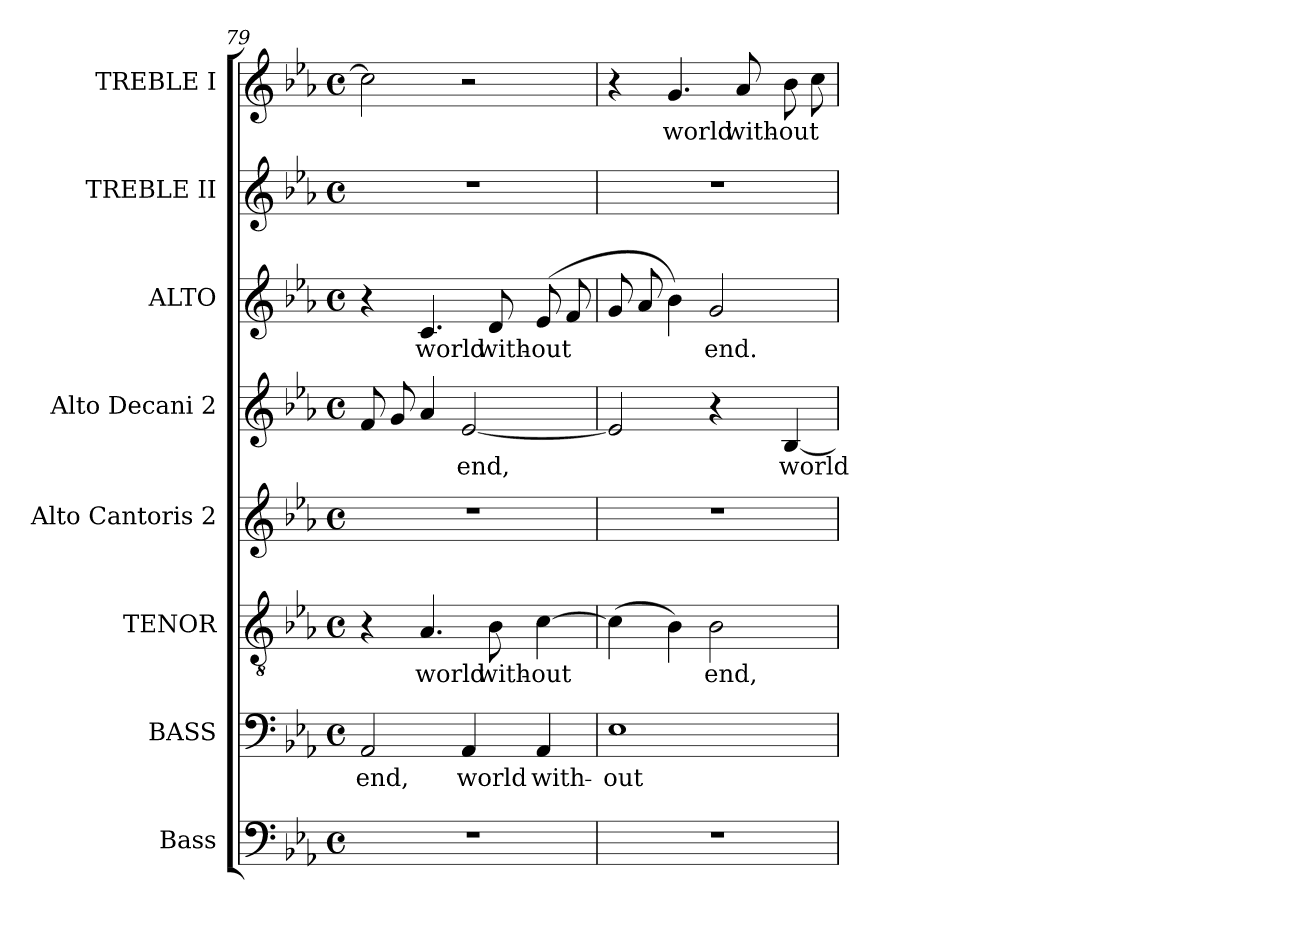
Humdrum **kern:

**kern	**kern	**text	**kern	**text	**kern	**kern	**text	**kern	**text	**kern	**kern	**text
*part8	*part7	*part7	*part6	*part6	*part5	*part4	*part4	*part3	*part3	*part2	*part1	*part1
*staff8	*staff7	*staff7	*staff6	*staff6	*staff5	*staff4	*staff4	*staff3	*staff3	*staff2	*staff1	*staff1
*I"Bass	*I"BASS	*	*I"TENOR	*	*I"Alto Cantoris 2	*I"Alto Decani 2	*	*I"ALTO	*	*I"TREBLE II	*I"TREBLE I	*
*I'B.	*I'B.	*	*I'T.	*	*I'A.Can.2	*I'A.Dec.2	*	*	*	*	*	*
!!LO:LB:g=z
*clefF4	*clefF4	*	*clefGv2	*	*clefG2	*clefG2	*	*clefG2	*	*clefG2	*clefG2	*
*	*	*	*ITrd7c12	*	*	*	*	*	*	*	*	*
*k[b-e-a-]	*k[b-e-a-]	*	*k[b-e-a-]	*	*k[b-e-a-]	*k[b-e-a-]	*	*k[b-e-a-]	*	*k[b-e-a-]	*k[b-e-a-]	*
*E-:	*E-:	*	*E-:	*	*E-:	*E-:	*	*E-:	*	*E-:	*E-:	*
*M4/4	*M4/4	*	*M4/4	*	*M4/4	*M4/4	*	*M4/4	*	*M4/4	*M4/4	*
*met(c)	*met(c)	*	*met(c)	*	*met(c)	*met(c)	*	*met(c)	*	*met(c)	*met(c)	*
=79	=79	=79	=79	=79	=79	=79	=79	=79	=79	=79	=79	=79
!	!	!LO:LY:b:color=#000000	!	!	!	!	!	!	!	!	!	!
1r	2AA-i/	end,	4r	.	1r	8fi/	.	4r	.	1r	2cci\]	.
.	.	.	.	.	.	8gi/	.	.	.	.	.	.
!	!	!	!	!LO:LY:b:color=#000000	!	!	!	!	!	!	!	!
!	!	!	!	!	!	!	!	!	!LO:LY:b:color=#000000	!	!	!
.	.	.	4.AA-i/	world	.	4a-i/	.	4.ci/	world	.	.	.
!	!	!LO:LY:b:color=#000000	!	!	!	!	!	!	!	!	!	!
!	!	!	!	!	!	!	!LO:LY:b:color=#000000	!	!	!	!	!
.	4AA-i/	world	.	.	.	[2e-i/	end,	.	.	.	2r	.
!	!	!	!	!LO:LY:b:color=#000000	!	!	!	!	!	!	!	!
!	!	!	!	!	!	!	!	!	!LO:LY:b:color=#000000	!	!	!
.	.	.	8BB-i\	with-	.	.	.	8di/	with-	.	.	.
!	!	!LO:LY:b:color=#000000	!	!	!	!	!	!	!	!	!	!
!	!	!	!	!LO:LY:b:color=#000000	!	!	!	!	!	!	!	!
!	!	!	!	!	!	!	!	!	!LO:LY:b:color=#000000	!	!	!
.	4AA-i/	with-	[4Ci\	-out	.	.	.	(8e-i/	-out	.	.	.
.	.	.	.	.	.	.	.	8fi/	.	.	.	.
=80	=80	=80	=80	=80	=80	=80	=80	=80	=80	=80	=80	=80
!	!	!LO:LY:b:color=#000000	!	!	!	!	!	!	!	!	!	!
1r	1E-i	-out	(4Ci\]	.	1r	2e-i/]	.	8gi/	.	1r	4r	.
.	.	.	.	.	.	.	.	8a-i/	.	.	.	.
!	!	!	!	!	!	!	!	!	!	!	!	!LO:LY:b:color=#000000
.	.	.	4BB-i\)	.	.	.	.	4b-i\)	.	.	4.gi/	world
!	!	!	!	!LO:LY:b:color=#000000	!	!	!	!	!	!	!	!
!	!	!	!	!	!	!	!	!	!LO:LY:b:color=#000000	!	!	!
.	.	.	2BB-i\	end,	.	4r	.	2gi/	end.	.	.	.
!	!	!	!	!	!	!	!	!	!	!	!	!LO:LY:b:color=#000000
.	.	.	.	.	.	.	.	.	.	.	8a-i/	with-
!	!	!	!	!	!	!	!LO:LY:b:color=#000000	!	!	!	!	!
!	!	!	!	!	!	!	!	!	!	!	!	!LO:LY:b:color=#000000
.	.	.	.	.	.	[4B-i/	world	.	.	.	8b-i\	-out
.	.	.	.	.	.	.	.	.	.	.	8cci\	.
=	=	=	=	=	=	=	=	=	=	=	=	=
*-	*-	*-	*-	*-	*-	*-	*-	*-	*-	*-	*-	*-
